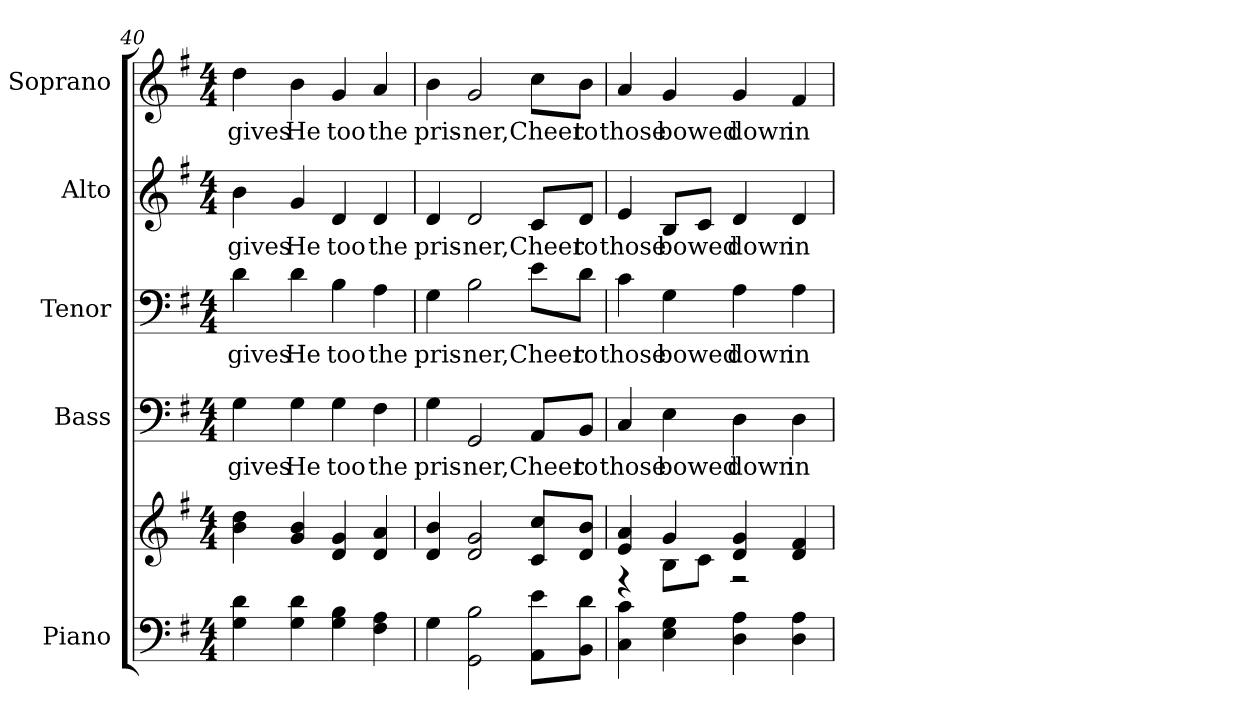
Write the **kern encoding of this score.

**kern	**kern	**kern	**text	**kern	**text	**kern	**text	**kern	**text
*part5	*part5	*part4	*part4	*part3	*part3	*part2	*part2	*part1	*part1
*staff6	*staff5	*staff4	*staff4	*staff3	*staff3	*staff2	*staff2	*staff1	*staff1
*I"Piano	*	*I"Bass	*	*I"Tenor	*	*I"Alto	*	*I"Soprano	*
*I'Pno.	*	*I'B.	*	*I'T.	*	*I'A.	*	*I'S.	*
!!LO:PB:g=z
*clefF4	*clefG2	*clefF4	*	*clefF4	*	*clefG2	*	*clefG2	*
*k[f#]	*k[f#]	*k[f#]	*	*k[f#]	*	*k[f#]	*	*k[f#]	*
*G:	*G:	*G:	*	*G:	*	*G:	*	*G:	*
*M4/4	*M4/4	*M4/4	*	*M4/4	*	*M4/4	*	*M4/4	*
=40	=40	=40	=40	=40	=40	=40	=40	=40	=40
!	!	!	!LO:LY:b:color=#000000	!	!	!	!	!	!
!	!	!	!	!	!LO:LY:b:color=#000000	!	!	!	!
!	!	!	!	!	!	!	!LO:LY:b:color=#000000	!	!
!	!	!	!	!	!	!	!	!	!LO:LY:b:color=#000000
4Gi\ 4di	4bi\ 4ddi	4Gi\	gives	4di\	gives	4bi\	gives	4ddi\	gives
!	!	!	!LO:LY:b:color=#000000	!	!	!	!	!	!
!	!	!	!	!	!LO:LY:b:color=#000000	!	!	!	!
!	!	!	!	!	!	!	!LO:LY:b:color=#000000	!	!
!	!	!	!	!	!	!	!	!	!LO:LY:b:color=#000000
4Gi\ 4di	4gi/ 4bi	4Gi\	He	4di\	He	4gi/	He	4bi\	He
!	!	!	!LO:LY:b:color=#000000	!	!	!	!	!	!
!	!	!	!	!	!LO:LY:b:color=#000000	!	!	!	!
!	!	!	!	!	!	!	!LO:LY:b:color=#000000	!	!
!	!	!	!	!	!	!	!	!	!LO:LY:b:color=#000000
4Gi\ 4Bi	4di/ 4gi	4Gi\	too	4Bi\	too	4di/	too	4gi/	too
!	!	!	!LO:LY:b:color=#000000	!	!	!	!	!	!
!	!	!	!	!	!LO:LY:b:color=#000000	!	!	!	!
!	!	!	!	!	!	!	!LO:LY:b:color=#000000	!	!
!	!	!	!	!	!	!	!	!	!LO:LY:b:color=#000000
4F#i\ 4Ai	4di/ 4ai	4F#i\	the	4Ai\	the	4di/	the	4ai/	the
=41	=41	=41	=41	=41	=41	=41	=41	=41	=41
!	!	!	!LO:LY:b:color=#000000	!	!	!	!	!	!
!	!	!	!	!	!LO:LY:b:color=#000000	!	!	!	!
!	!	!	!	!	!	!	!LO:LY:b:color=#000000	!	!
!	!	!	!	!	!	!	!	!	!LO:LY:b:color=#000000
4Gi\	4di/ 4bi	4Gi\	pris-	4Gi\	pris-	4di/	pris-	4bi\	pris-
!	!	!	!LO:LY:b:color=#000000	!	!	!	!	!	!
!	!	!	!	!	!LO:LY:b:color=#000000	!	!	!	!
!	!	!	!	!	!	!	!LO:LY:b:color=#000000	!	!
!	!	!	!	!	!	!	!	!	!LO:LY:b:color=#000000
2GGi\ 2Bi	2di/ 2gi	2GGi/	-ner,	2Bi\	-ner,	2di/	-ner,	2gi/	-ner,
!	!	!	!LO:LY:b:color=#000000	!	!	!	!	!	!
!	!	!	!	!	!LO:LY:b:color=#000000	!	!	!	!
!	!	!	!	!	!	!	!LO:LY:b:color=#000000	!	!
!	!	!	!	!	!	!	!	!	!LO:LY:b:color=#000000
8AAi\ 8eiL	8ci/ 8cciL	8AAi/L	Cheer	8ei\L	Cheer	8ci/L	Cheer	8cci\L	Cheer
!	!	!	!LO:LY:b:color=#000000	!	!	!	!	!	!
!	!	!	!	!	!LO:LY:b:color=#000000	!	!	!	!
!	!	!	!	!	!	!	!LO:LY:b:color=#000000	!	!
!	!	!	!	!	!	!	!	!	!LO:LY:b:color=#000000
8BBi\ 8diJ	8di/ 8biJ	8BBi/J	to	8di\J	to	8di/J	to	8bi\J	to
!!LO:PB:g=z
=42	=42	=42	=42	=42	=42	=42	=42	=42	=42
*	*^	*	*	*	*	*	*	*	*
!	!	!	!	!LO:LY:b:color=#000000	!	!	!	!	!	!
!	!	!	!	!	!	!LO:LY:b:color=#000000	!	!	!	!
!	!	!	!	!	!	!	!	!LO:LY:b:color=#000000	!	!
!	!	!	!	!	!	!	!	!	!	!LO:LY:b:color=#000000
4Ci\ 4ci	4ei/ 4ai	4r	4Ci/	those	4ci\	those	4ei/	those	4ai/	those
!	!	!	!	!LO:LY:b:color=#000000	!	!	!	!	!	!
!	!	!	!	!	!	!LO:LY:b:color=#000000	!	!	!	!
!	!	!	!	!	!	!	!	!LO:LY:b:color=#000000	!	!
!	!	!	!	!	!	!	!	!	!	!LO:LY:b:color=#000000
4Ei\ 4Gi	4gi/	8Bi\L	4Ei\	bowed	4Gi\	bowed	8Bi/L	bowed	4gi/	bowed
.	.	8ci\J	.	.	.	.	8ci/J	.	.	.
!	!	!	!	!LO:LY:b:color=#000000	!	!	!	!	!	!
!	!	!	!	!	!	!LO:LY:b:color=#000000	!	!	!	!
!	!	!	!	!	!	!	!	!LO:LY:b:color=#000000	!	!
!	!	!	!	!	!	!	!	!	!	!LO:LY:b:color=#000000
4Di\ 4Ai	4di/ 4gi	2r	4Di\	down	4Ai\	down	4di/	down	4gi/	down
!	!	!	!	!LO:LY:b:color=#000000	!	!	!	!	!	!
!	!	!	!	!	!	!LO:LY:b:color=#000000	!	!	!	!
!	!	!	!	!	!	!	!	!LO:LY:b:color=#000000	!	!
!	!	!	!	!	!	!	!	!	!	!LO:LY:b:color=#000000
4Di\ 4Ai	4di/ 4f#i	.	4Di\	in	4Ai\	in	4di/	in	4f#i/	in
*	*v	*v	*	*	*	*	*	*	*	*
=	=	=	=	=	=	=	=	=	=
*-	*-	*-	*-	*-	*-	*-	*-	*-	*-
